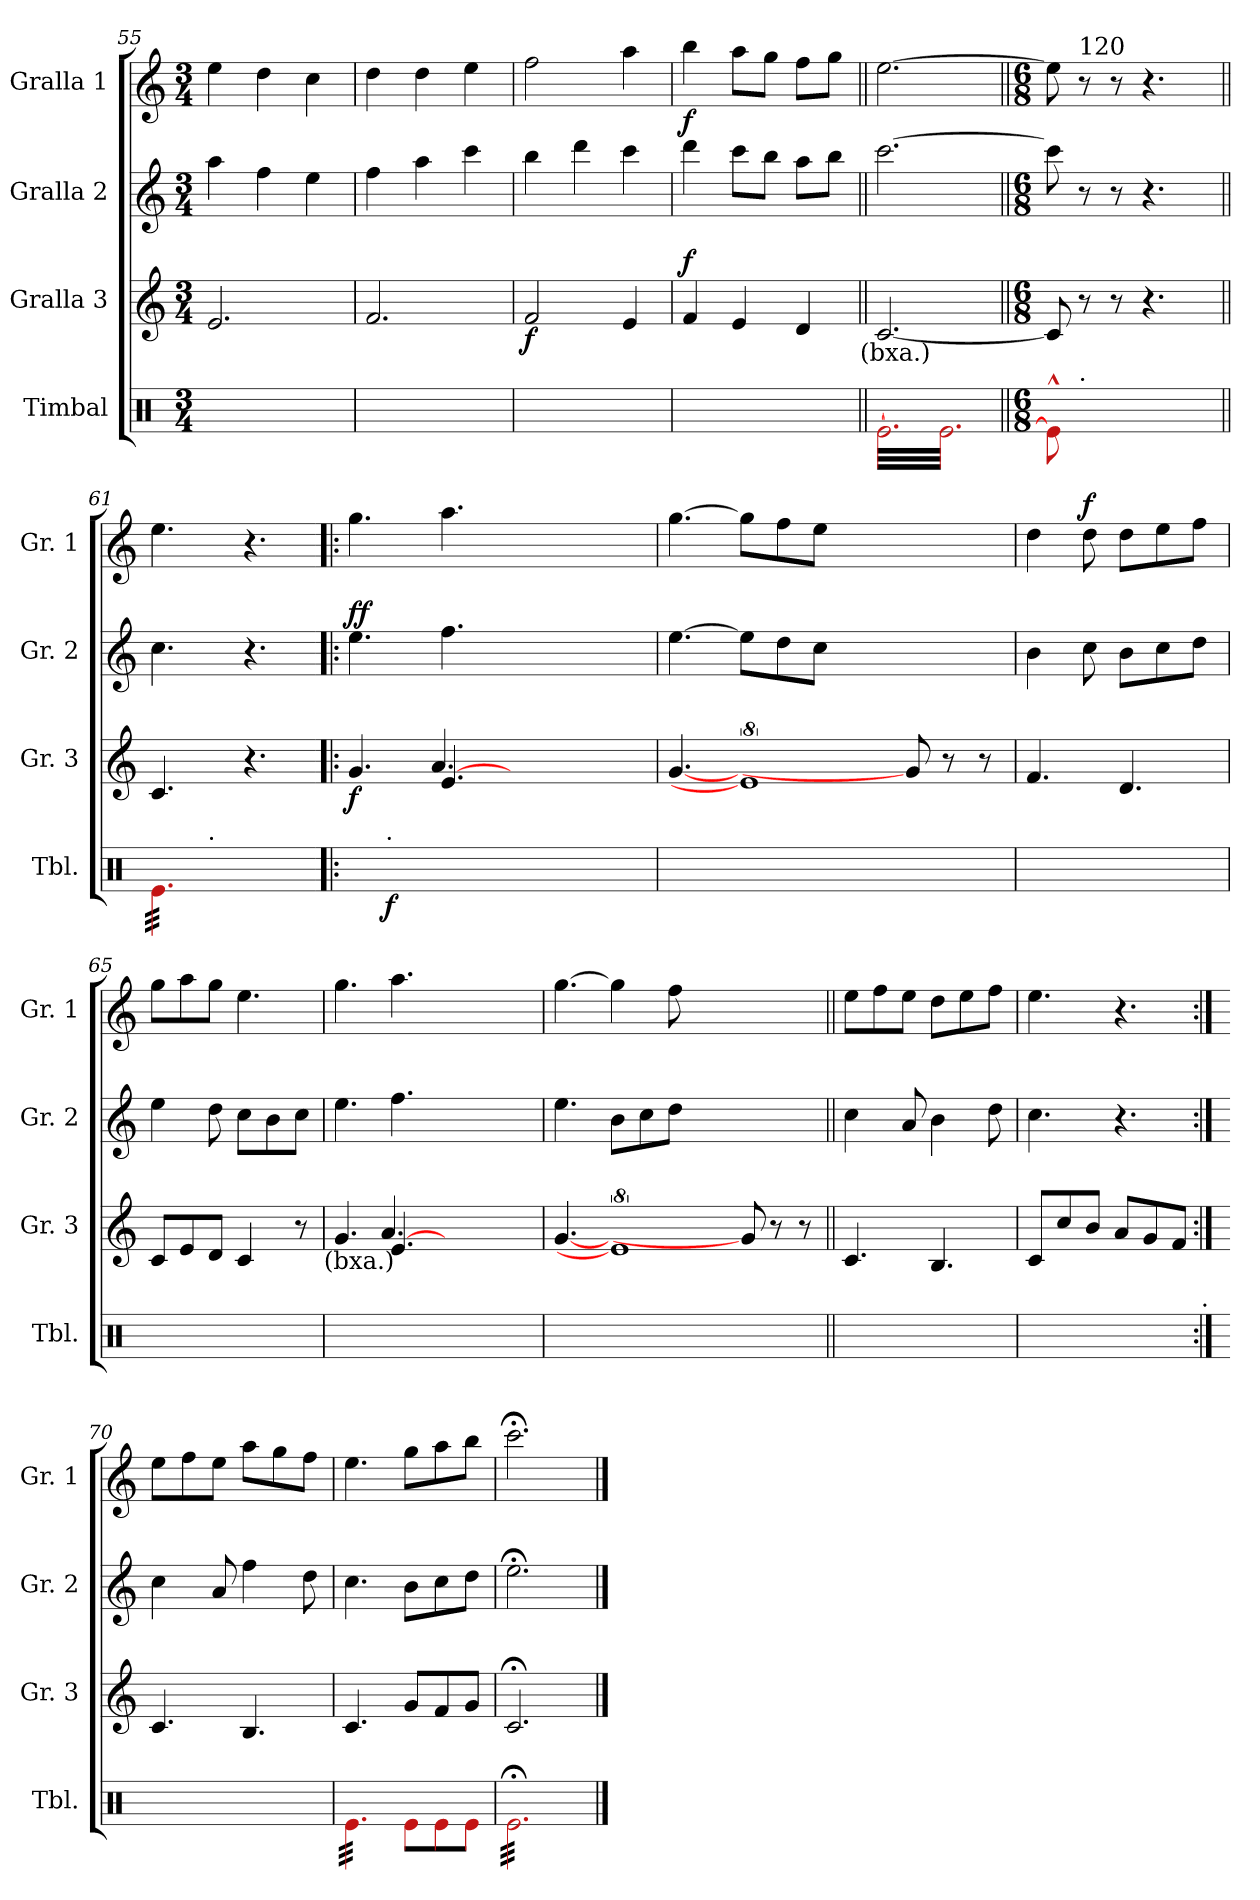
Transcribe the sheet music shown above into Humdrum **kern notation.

**kern	**dynam	**kern	**dynam	**kern	**dynam	**kern	**dynam
*part4	*part4	*part3	*part3	*part2	*part2	*part1	*part1
*staff4	*staff4	*staff3	*staff3	*staff2	*staff2	*staff1	*staff1
*I"Timbal	*	*I"Gralla 3	*	*I"Gralla 2	*	*I"Gralla 1	*
*I'Tbl.	*	*I'Gr. 3	*	*I'Gr. 2	*	*I'Gr. 1	*
*clefX	*	*clefG2	*	*clefG2	*	*clefG2	*
*k[]	*	*k[]	*	*k[]	*	*k[]	*
*M3/4	*	*M3/4	*	*M3/4	*	*M3/4	*
=55	=55	=55	=55	=55	=55	=55	=55
2.ryy	.	2.e/	.	4aa\	.	4ee\	.
.	.	.	.	4ff\	.	4dd\	.
.	.	.	.	4ee\	.	4cc\	.
=56	=56	=56	=56	=56	=56	=56	=56
2.ryy	.	2.f/	.	4ff\	.	4dd\	.
.	.	.	.	4aa\	.	4dd\	.
.	.	.	.	4ccc\	.	4ee\	.
=57	=57	=57	=57	=57	=57	=57	=57
!	!	!	!LO:DY:b	!	!	!	!
2.ryy	.	2f/	f	4bb\	.	2ff\	.
.	.	.	.	4ddd\	.	.	.
.	.	4e/	.	4ccc\	.	4aa\	.
!!LO:LB:g=z
=58	=58	=58	=58	=58	=58	=58	=58
!	!	!	!LO:DY:a	!	!LO:DY:a	!	!
2.ryy	.	4f/	f	4ddd\	f	4bb\	.
.	.	4e/	.	8ccc\L	.	8aa\L	.
.	.	.	.	8bb\J	.	8gg\J	.
.	.	4d/	.	8aa\L	.	8ff\L	.
.	.	.	.	8bb\J	.	8gg\J	.
!	!	!LO:TX:b:t=(bxa.)	!	!	!	!	!
=59||	=59||	=59||	=59||	=59||	=59||	=59||	=59||
*tremolo	*	*	*	*	*	*	*
[32e\LLL	.	[2.c/	.	[2.ccc\	.	[2.ee\	.
32e\	.	.	.	.	.	.	.
32e\	.	.	.	.	.	.	.
32e\	.	.	.	.	.	.	.
32e\	.	.	.	.	.	.	.
32e\	.	.	.	.	.	.	.
32e\	.	.	.	.	.	.	.
32e\	.	.	.	.	.	.	.
32e\	.	.	.	.	.	.	.
32e\	.	.	.	.	.	.	.
32e\	.	.	.	.	.	.	.
32e\	.	.	.	.	.	.	.
32e\	.	.	.	.	.	.	.
32e\	.	.	.	.	.	.	.
32e\	.	.	.	.	.	.	.
32e\	.	.	.	.	.	.	.
32e\	.	.	.	.	.	.	.
32e\	.	.	.	.	.	.	.
32e\	.	.	.	.	.	.	.
32e\	.	.	.	.	.	.	.
32e\	.	.	.	.	.	.	.
32e\	.	.	.	.	.	.	.
32e\	.	.	.	.	.	.	.
32e\JJJ	.	.	.	.	.	.	.
*Xtremolo	*	*	*	*	*	*	*
=60||	=60||	=60||	=60||	=60||	=60||	=60||	=60||
*M6/8	*	*M6/8	*	*M6/8	*	*M6/8	*
8e^^\]	.	8c/]	.	8ccc\]	.	8ee\]	.
!	!	!	!	!	!	!LO:TX:a:t=120	!
!LO:TX:a:t=.	!	!	!	!	!	!	!
2ryy	.	8r	.	8r	.	8r	.
.	.	8r	.	8r	.	8r	.
.	.	4.r	.	4.r	.	4.r	.
8ryy	.	.	.	.	.	.	.
=61||	=61||	=61||	=61||	=61||	=61||	=61||	=61||
*^	*	*	*	*	*	*	*
*tremolo	*	*	*	*	*	*	*	*
32e\LLL	4ryy	.	4.c/	.	4.cc\	.	4.ee\	.
32e\	.	.	.	.	.	.	.	.
32e\	.	.	.	.	.	.	.	.
32e\	.	.	.	.	.	.	.	.
32e\	.	.	.	.	.	.	.	.
32e\	.	.	.	.	.	.	.	.
32e\	.	.	.	.	.	.	.	.
32e\	.	.	.	.	.	.	.	.
!	!LO:TX:a:t=.	!	!	!	!	!	!	!
32e\	2ryy	.	.	.	.	.	.	.
32e\	.	.	.	.	.	.	.	.
32e\	.	.	.	.	.	.	.	.
32e\JJJ	.	.	.	.	.	.	.	.
4.ryy	.	.	4.r	.	4.r	.	4.r	.
=62!|:	=62!|:	=62!|:	=62!|:	=62!|:	=62!|:	=62!|:	=62!|:	=62!|:
*	*	*	*^	*	*	*	*	*
!	!	!	!	!	!LO:DY:b	!	!LO:DY:a	!	!
!	!	!	!	!	!	!	!LO:DY:n=1:b	!	!
2.ryy	8ryy	.	4.g/	4.ryy	f	4.ee\	f f	4.gg\	.
!	!LO:TX:a:t=.	!	!	!	!	!	!	!	!
!	!	!LO:DY:b	!	!	!	!	!	!	!
.	1ryy	f	.	.	.	.	.	.	.
.	.	.	[4.e	4.a/	.	4.ff\	.	4.aa\	.
2ryy	.	.	2ryy	2ryy	.	2ryy	.	2ryy	.
.	4ryy	.	.	.	.	.	.	.	.
8ryy	.	.	8ryy	8ryy	.	8ryy	.	8ryy	.
*v	*v	*	*	*	*	*	*	*	*
*	*	*v	*v	*	*	*	*	*
=63	=63	=63	=63	=63	=63	=63	=63
2.ryy	.	[4.g/	.	[4.ee\	.	[4.gg\	.
.	.	8%5e]	.	8ee\L]	.	8gg\L]	.
.	.	.	.	8dd\	.	8ff\	.
.	.	.	.	8cc\J	.	8ee\J	.
2ryy	.	.	.	2ryy	.	2ryy	.
.	.	8g/]	.	.	.	.	.
.	.	8r	.	.	.	.	.
8ryy	.	8r	.	8ryy	.	8ryy	.
=64	=64	=64	=64	=64	=64	=64	=64
2.ryy	.	4.f/	.	4b\	.	4dd\	.
!	!	!	!	!	!	!	!LO:DY:a
.	.	.	.	8cc\	.	8dd\	f
.	.	4.d/	.	8b\L	.	8dd\L	.
.	.	.	.	8cc\	.	8ee\	.
.	.	.	.	8dd\J	.	8ff\J	.
!!LO:PB:g=z
=65	=65	=65	=65	=65	=65	=65	=65
2.ryy	.	8c/L	.	4ee\	.	8gg\L	.
.	.	8e/	.	.	.	8aa\	.
.	.	8d/J	.	8dd\	.	8gg\J	.
.	.	4c/	.	8cc\L	.	4.ee\	.
.	.	.	.	8b\	.	.	.
.	.	8r	.	8cc\J	.	.	.
!	!	!LO:TX:b:t=(bxa.)	!	!	!	!	!
=66	=66	=66	=66	=66	=66	=66	=66
*	*	*^	*	*	*	*	*
2.ryy	.	4.g/	4.ryy	.	4.ee\	.	4.gg\	.
.	.	[4.e	4.a/	.	4.ff\	.	4.aa\	.
2ryy	.	2ryy	2ryy	.	2ryy	.	2ryy	.
8ryy	.	8ryy	8ryy	.	8ryy	.	8ryy	.
*	*	*v	*v	*	*	*	*	*
=67	=67	=67	=67	=67	=67	=67	=67
2.ryy	.	[4.g/	.	4.ee\	.	[4.gg\	.
.	.	8%5e]	.	8b\L	.	4gg\]	.
.	.	.	.	8cc\	.	.	.
.	.	.	.	8dd\J	.	8ff\	.
2ryy	.	.	.	2ryy	.	2ryy	.
.	.	8g/]	.	.	.	.	.
.	.	8r	.	.	.	.	.
8ryy	.	8r	.	8ryy	.	8ryy	.
=68||	=68||	=68||	=68||	=68||	=68||	=68||	=68||
2.ryy	.	4.c/	.	4cc\	.	8ee\L	.
.	.	.	.	.	.	8ff\	.
.	.	.	.	8a/	.	8ee\J	.
.	.	4.B/	.	4b\	.	8dd\L	.
.	.	.	.	.	.	8ee\	.
.	.	.	.	8dd\	.	8ff\J	.
=69	=69	=69	=69	=69	=69	=69	=69
2.ryy	.	8c/L	.	4.cc\	.	4.ee\	.
.	.	8cc/	.	.	.	.	.
.	.	8b/J	.	.	.	.	.
.	.	8a/L	.	4.r	.	4.r	.
.	.	8g/	.	.	.	.	.
.	.	8f/J	.	.	.	.	.
!LO:TX:a:t=.	!	!	!	!	!	!	!
=70:|!	=70:|!	=70:|!	=70:|!	=70:|!	=70:|!	=70:|!	=70:|!
2.ryy	.	4.c/	.	4cc\	.	8ee\L	.
.	.	.	.	.	.	8ff\	.
.	.	.	.	8a/	.	8ee\J	.
.	.	4.B/	.	4ff\	.	8aa\L	.
.	.	.	.	.	.	8gg\	.
.	.	.	.	8dd\	.	8ff\J	.
=71	=71	=71	=71	=71	=71	=71	=71
32e\LLL	.	4.c/	.	4.cc\	.	4.ee\	.
32e\	.	.	.	.	.	.	.
32e\	.	.	.	.	.	.	.
32e\	.	.	.	.	.	.	.
32e\	.	.	.	.	.	.	.
32e\	.	.	.	.	.	.	.
32e\	.	.	.	.	.	.	.
32e\	.	.	.	.	.	.	.
32e\	.	.	.	.	.	.	.
32e\	.	.	.	.	.	.	.
32e\	.	.	.	.	.	.	.
32e\JJJ	.	.	.	.	.	.	.
*Xtremolo	*	*	*	*	*	*	*
8e\L	.	8g/L	.	8b\L	.	8gg\L	.
8e\	.	8f/	.	8cc\	.	8aa\	.
8e\J	.	8g/J	.	8dd\J	.	8bb\J	.
!!LO:LB:g=z
=72	=72	=72	=72	=72	=72	=72	=72
*tremolo	*	*	*	*	*	*	*
32e;<\LLL	.	2.c;</	.	2.ee;<\	.	2.ccc;<\	.
32e;<\	.	.	.	.	.	.	.
32e;<\	.	.	.	.	.	.	.
32e;<\	.	.	.	.	.	.	.
32e;<\	.	.	.	.	.	.	.
32e;<\	.	.	.	.	.	.	.
32e;<\	.	.	.	.	.	.	.
32e;<\	.	.	.	.	.	.	.
32e;<\	.	.	.	.	.	.	.
32e;<\	.	.	.	.	.	.	.
32e;<\	.	.	.	.	.	.	.
32e;<\	.	.	.	.	.	.	.
32e;<\	.	.	.	.	.	.	.
32e;<\	.	.	.	.	.	.	.
32e;<\	.	.	.	.	.	.	.
32e;<\	.	.	.	.	.	.	.
32e;<\	.	.	.	.	.	.	.
32e;<\	.	.	.	.	.	.	.
32e;<\	.	.	.	.	.	.	.
32e;<\	.	.	.	.	.	.	.
32e;<\	.	.	.	.	.	.	.
32e;<\	.	.	.	.	.	.	.
32e;<\	.	.	.	.	.	.	.
32e;<\JJJ	.	.	.	.	.	.	.
*Xtremolo	*	*	*	*	*	*	*
==	==	==	==	==	==	==	==
*-	*-	*-	*-	*-	*-	*-	*-
